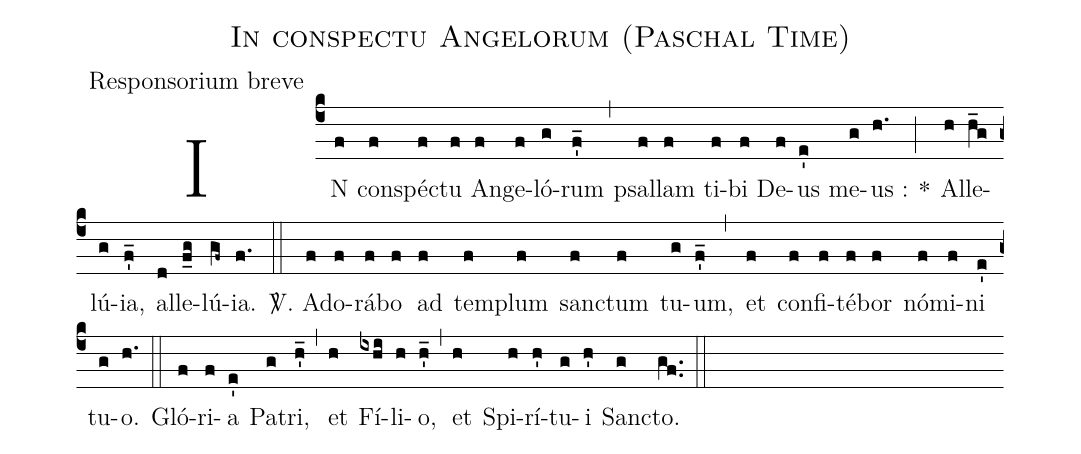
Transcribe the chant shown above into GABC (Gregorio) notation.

name:In conspectu Angelorum (Paschal Time);
office-part:Responsorium breve;
%%
(c4) IN(f) con(f)spé(f)ctu(f) An(f)ge(f)ló(g)rum(f'_) (,) psal(f)lam(f) ti(f)bi(f) De(f)us(e') me(g)us :(h.) *(;) Al(h)le(h_g)lú(g){ia},(f'_) al(d)le(f_g)lú(gf~){ia}.(f.) (::)
<sp>V/</sp>. Ad(f)o(f)rá(f)bo(f) ad(f) tem(f)plum(f) san(f)ctum(f) tu(g)um,(f'_) (,) et(f) con(f)fi(f)té(f)bor(f) nó(f)mi(f)ni(e') tu(g)o.(h.) (::) Gló(f)ri(f)a(e') Pa(g)tri,(h'_) (,) et(h) Fí(ixhi)li(h)o,(h'_) (,) et(h) Spi(h)rí(h')tu(g)i(h') San(g)cto.(gf..) (::)
